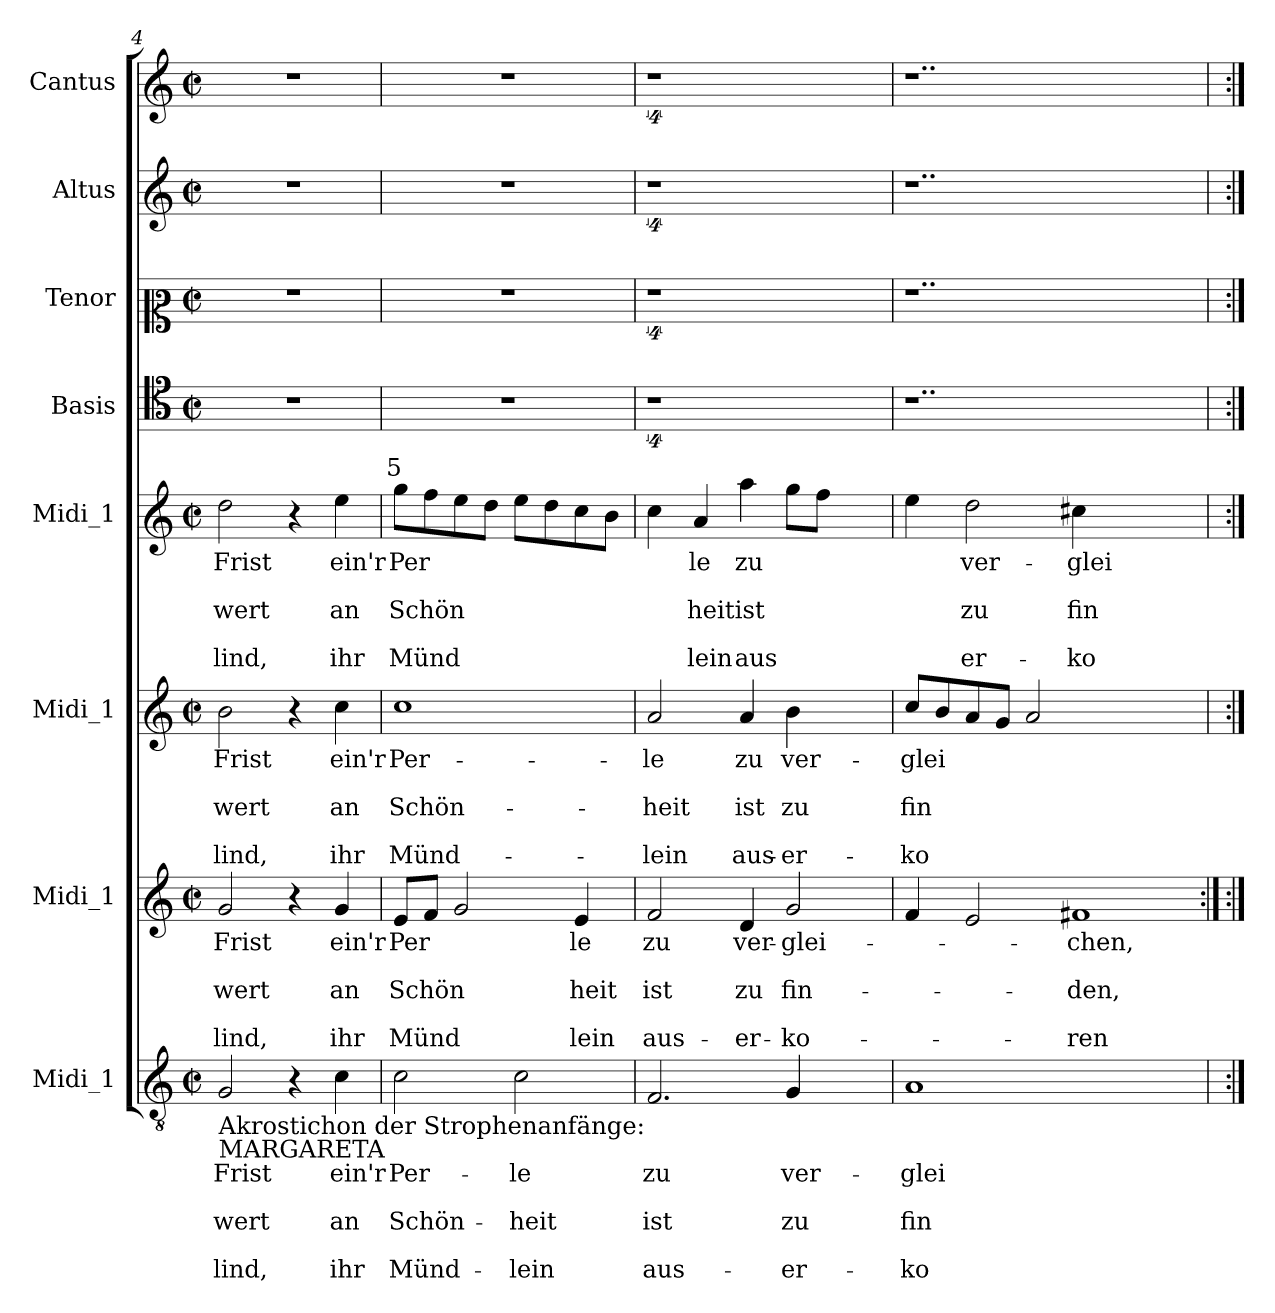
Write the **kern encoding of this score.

**kern	**text	**text	**text	**text	**text	**kern	**text	**text	**text	**text	**text	**kern	**text	**text	**text	**text	**text	**kern	**text	**text	**text	**text	**text	**kern	**kern	**kern	**kern
*part8	*part8	*part8	*part8	*part8	*part8	*part7	*part7	*part7	*part7	*part7	*part7	*part6	*part6	*part6	*part6	*part6	*part6	*part5	*part5	*part5	*part5	*part5	*part5	*part4	*part3	*part2	*part1
*staff8	*staff8	*staff8	*staff8	*staff8	*staff8	*staff7	*staff7	*staff7	*staff7	*staff7	*staff7	*staff6	*staff6	*staff6	*staff6	*staff6	*staff6	*staff5	*staff5	*staff5	*staff5	*staff5	*staff5	*staff4	*staff3	*staff2	*staff1
*I"Midi_1	*	*	*	*	*	*I"Midi_1	*	*	*	*	*	*I"Midi_1	*	*	*	*	*	*I"Midi_1	*	*	*	*	*	*I"Basis	*I"Tenor	*I"Altus	*I"Cantus
!!LO:LB:g=z
*clefGv2	*	*	*	*	*	*clefG2	*	*	*	*	*	*clefG2	*	*	*	*	*	*clefG2	*	*	*	*	*	*clefC4	*clefC2	*clefG2	*clefG2
*k[]	*	*	*	*	*	*k[]	*	*	*	*	*	*k[]	*	*	*	*	*	*k[]	*	*	*	*	*	*k[]	*k[]	*k[]	*k[]
*C:	*	*	*	*	*	*C:	*	*	*	*	*	*C:	*	*	*	*	*	*C:	*	*	*	*	*	*C:	*C:	*C:	*C:
*M2/2	*	*	*	*	*	*M2/2	*	*	*	*	*	*M2/2	*	*	*	*	*	*M2/2	*	*	*	*	*	*M2/2	*M2/2	*M2/2	*M2/2
*met(c|)	*	*	*	*	*	*met(c|)	*	*	*	*	*	*met(c|)	*	*	*	*	*	*met(c|)	*	*	*	*	*	*met(c|)	*met(c|)	*met(c|)	*met(c|)
=4	=4	=4	=4	=4	=4	=4	=4	=4	=4	=4	=4	=4	=4	=4	=4	=4	=4	=4	=4	=4	=4	=4	=4	=4	=4	=4	=4
!LO:TX:b:t=Akrostichon der Strophenanfänge&colon;\nMARGARETA	!	!	!	!	!	!	!	!	!	!	!	!	!	!	!	!	!	!	!	!	!	!	!	!	!	!	!
!	!LO:LY:b	!	!LO:LY:b	!	!LO:LY:b	!	!LO:LY:b	!	!LO:LY:b	!	!LO:LY:b	!	!LO:LY:b	!	!LO:LY:b	!	!LO:LY:b	!	!LO:LY:b	!	!LO:LY:b	!	!LO:LY:b	!	!	!	!
2G	Frist	.	wert	.	lind,	2g	Frist	.	wert	.	lind,	2b	Frist	.	wert	.	lind,	2dd	Frist	.	wert	.	lind,	1r	1r	1r	1r
4r	.	.	.	.	.	4r	.	.	.	.	.	4r	.	.	.	.	.	4r	.	.	.	.	.	.	.	.	.
!	!LO:LY:b	!	!LO:LY:b	!	!LO:LY:b	!	!LO:LY:b	!	!LO:LY:b	!	!LO:LY:b	!	!LO:LY:b	!	!LO:LY:b	!	!LO:LY:b	!	!LO:LY:b	!	!LO:LY:b	!	!LO:LY:b	!	!	!	!
4c	ein'r	.	an	.	ihr	4g	ein'r	.	an	.	ihr	4cc	ein'r	.	an	.	ihr	4ee	ein'r	.	an	.	ihr	.	.	.	.
=5	=5	=5	=5	=5	=5	=5	=5	=5	=5	=5	=5	=5	=5	=5	=5	=5	=5	=5	=5	=5	=5	=5	=5	=5	=5	=5	=5
!	!	!	!	!	!	!	!	!	!	!	!	!	!	!	!	!	!	!LO:TX:a:cj:t=5	!	!	!	!	!	!	!	!	!
!	!LO:LY:b	!	!LO:LY:b	!	!LO:LY:b	!	!LO:LY:b	!	!LO:LY:b	!	!LO:LY:b	!	!LO:LY:b	!	!LO:LY:b	!	!LO:LY:b	!	!LO:LY:b	!	!LO:LY:b	!	!LO:LY:b	!	!	!	!
2c	Per-	.	-Schön-	.	-Münd-	8eL	Per	.	Schön	.	Münd	1cc	Per-	.	-Schön-	.	-Münd-	8ggL	Per	.	Schön	.	Münd	1r	1r	1r	1r
.	.	.	.	.	.	8fJ	.	.	.	.	.	.	.	.	.	.	.	8ff	.	.	.	.	.	.	.	.	.
.	.	.	.	.	.	2g	.	.	.	.	.	.	.	.	.	.	.	8ee	.	.	.	.	.	.	.	.	.
.	.	.	.	.	.	.	.	.	.	.	.	.	.	.	.	.	.	8ddJ	.	.	.	.	.	.	.	.	.
!	!LO:LY:b	!	!LO:LY:b	!	!LO:LY:b	!	!	!	!	!	!	!	!	!	!	!	!	!	!	!	!	!	!	!	!	!	!
2c	-le	.	heit	.	lein	.	.	.	.	.	.	.	.	.	.	.	.	8eeL	.	.	.	.	.	.	.	.	.
.	.	.	.	.	.	.	.	.	.	.	.	.	.	.	.	.	.	8dd	.	.	.	.	.	.	.	.	.
!	!	!	!	!	!	!	!LO:LY:b	!	!LO:LY:b	!	!LO:LY:b	!	!	!	!	!	!	!	!	!	!	!	!	!	!	!	!
.	.	.	.	.	.	4e	le	.	heit	.	lein	.	.	.	.	.	.	8cc	.	.	.	.	.	.	.	.	.
.	.	.	.	.	.	.	.	.	.	.	.	.	.	.	.	.	.	8bJ	.	.	.	.	.	.	.	.	.
=6	=6	=6	=6	=6	=6	=6	=6	=6	=6	=6	=6	=6	=6	=6	=6	=6	=6	=6	=6	=6	=6	=6	=6	=6	=6	=6	=6
!	!LO:LY:b	!	!LO:LY:b	!	!LO:LY:b	!	!LO:LY:b	!	!LO:LY:b	!	!LO:LY:b	!	!LO:LY:b	!	!LO:LY:b	!	!LO:LY:b	!	!	!	!	!	!	!	!	!	!
2.F	zu	.	ist	.	aus-	2f	zu	.	ist	.	aus-	2a	-le	.	heit	.	lein	4cc	.	.	.	.	.	4%5r	4%5r	4%5r	4%5r
!	!	!	!	!	!	!	!	!	!	!	!	!	!	!	!	!	!	!	!LO:LY:b	!	!LO:LY:b	!	!LO:LY:b	!	!	!	!
.	.	.	.	.	.	.	.	.	.	.	.	.	.	.	.	.	.	4a	le	.	heit	.	lein	.	.	.	.
!	!	!	!	!	!	!	!LO:LY:b	!	!LO:LY:b	!	!LO:LY:b	!	!LO:LY:b	!	!LO:LY:b	!	!LO:LY:b	!	!LO:LY:b	!	!LO:LY:b	!	!LO:LY:b	!	!	!	!
.	.	.	.	.	.	4d	-ver-	.	-zu	.	er-	4a	zu	.	ist	.	aus-	4aa	zu	.	ist	.	aus	.	.	.	.
!	!LO:LY:b	!	!LO:LY:b	!	!LO:LY:b	!	!LO:LY:b	!	!LO:LY:b	!	!LO:LY:b	!	!LO:LY:b	!	!LO:LY:b	!	!LO:LY:b	!	!	!	!	!	!	!	!	!	!
4G	-ver-	.	-zu	.	er-	2g	-glei-	.	-fin-	.	-ko-	4b	-ver-	.	-zu	.	er-	8ggL	.	.	.	.	.	.	.	.	.
.	.	.	.	.	.	.	.	.	.	.	.	.	.	.	.	.	.	8ffJ	.	.	.	.	.	.	.	.	.
4ryy	.	.	.	.	.	.	.	.	.	.	.	4ryy	.	.	.	.	.	4ryy	.	.	.	.	.	.	.	.	.
=6	=6	=6	=6	=6	=6	=6	=6	=6	=6	=6	=6	=6	=6	=6	=6	=6	=6	=6	=6	=6	=6	=6	=6	=6	=6	=6	=6
!	!LO:LY:b	!	!LO:LY:b	!	!LO:LY:b	!	!	!	!	!	!	!	!LO:LY:b	!	!LO:LY:b	!	!LO:LY:b	!	!	!	!	!	!LO:LY:b	!	!	!	!
1A	-glei-	.	-fin-	.	-ko-	4f	.	.	.	.	.	8ccL	-glei	.	fin	.	ko	4ee	.	.	.	.	-	1..r	1..r	1..r	1..r
.	.	.	.	.	.	.	.	.	.	.	.	8b	.	.	.	.	.	.	.	.	.	.	.	.	.	.	.
!	!	!	!	!	!	!	!	!	!	!	!	!	!LO:LY:b	!	!LO:LY:b	!	!LO:LY:b	!	!LO:LY:b	!	!LO:LY:b	!	!LO:LY:b	!	!	!	!
.	.	.	.	.	.	2e	.	.	.	.	.	8a	-	.	-	.	-	2dd	ver-	.	-zu	.	er-	.	.	.	.
.	.	.	.	.	.	.	.	.	.	.	.	8gJ	.	.	.	.	.	.	.	.	.	.	.	.	.	.	.
.	.	.	.	.	.	.	.	.	.	.	.	2a	.	.	.	.	.	.	.	.	.	.	.	.	.	.	.
!	!	!	!	!	!	!	!LO:LY:b	!	!LO:LY:b	!	!LO:LY:b	!	!	!	!	!	!	!	!LO:LY:b	!	!LO:LY:b	!	!LO:LY:b	!	!	!	!
.	.	.	.	.	.	1f#X	-chen,	.	den,	.	ren	.	.	.	.	.	.	4cc#X	-glei-	.	-fin-	.	-ko-	.	.	.	.
2.ryy	.	.	.	.	.	.	.	.	.	.	.	2.ryy	.	.	.	.	.	2.ryy	.	.	.	.	.	.	.	.	.
=	=	=	=	=	=	=:|!	=	=	=	=	=	=	=	=	=	=	=	=	=	=	=	=	=	=	=	=	=
*-	*-	*-	*-	*-	*-	*-	*-	*-	*-	*-	*-	*-	*-	*-	*-	*-	*-	*-	*-	*-	*-	*-	*-	*-	*-	*-	*-
